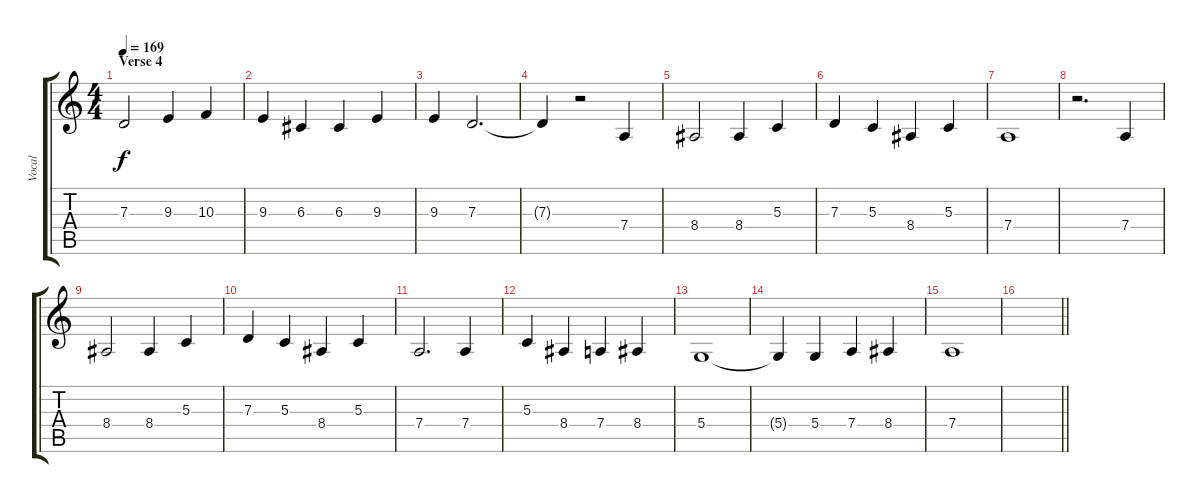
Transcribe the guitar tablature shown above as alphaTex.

\track ("Vocal" "Vocal") {instrument vibraphone}
\staff {score tabs}
\tuning (E4 B3 G3 D3 A2 E2) {hide}
\ts (4 4)
\section ("" "Verse 4")
\tempo 169
\clef g2
\ks c
7.3.2{dy f} 9.3.4 10.3.4 |
9.3.4 6.3.4 6.3.4 9.3.4 |
9.3.4 7.3.2{d} |
7.3{t}.4 r.2 7.4.4 |
8.4.2 8.4.4 5.3.4 |
7.3.4 5.3.4 8.4.4 5.3.4 |
7.4.1 |
r.2{d} 7.4.4 |
8.4.2 8.4.4 5.3.4 |
7.3.4 5.3.4 8.4.4 5.3.4 |
7.4.2{d} 7.4.4 |
5.3.4 8.4.4 7.4.4 8.4.4 |
5.4.1 |
5.4{t}.4 5.4.4 7.4.4 8.4.4 |
7.4.1 |
\barLineRight lightlight
